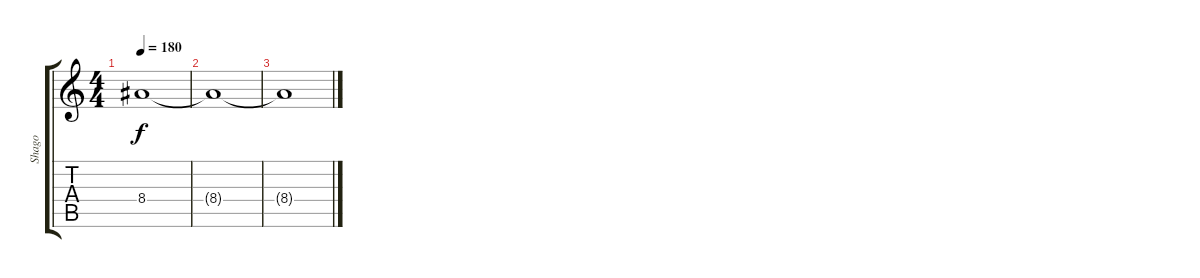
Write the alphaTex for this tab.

\track ("Shago" "Shago") {instrument distortionguitar}
\staff {score tabs}
\tuning (E4 B3 G3 D3 A2 E2) {hide}
\ts (4 4)
\tempo 180
\clef g2
\ks c
8.4{t}.1{dy f} |
8.4{t}.1{volume 0} |
8.4{t}.1
